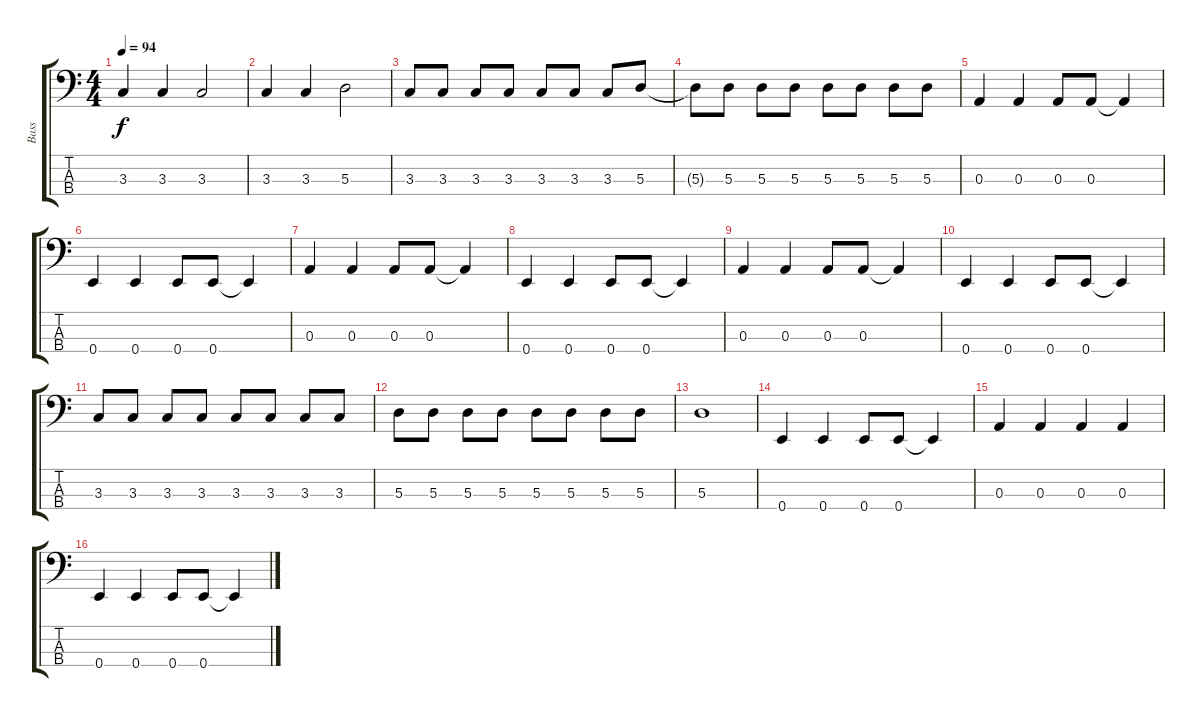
\track ("Bass" "Bass") {instrument electricbassfinger}
\staff {score tabs}
\tuning (G2 D2 A1 E1) {hide}
\ts (4 4)
\tempo 94
\clef f4
\ks c
3.3.4{dy f} 3.3.4 3.3.2 |
3.3.4 3.3.4 5.3.2 |
3.3.8 3.3.8 3.3.8 3.3.8 3.3.8 3.3.8 3.3.8 5.3.8 |
5.3{t}.8 5.3.8 5.3.8 5.3.8 5.3.8 5.3.8 5.3.8 5.3.8 |
0.3.4 0.3.4 0.3.8 0.3.8 0.3{t}.4 |
0.4.4 0.4.4 0.4.8 0.4.8 0.4{t}.4 |
0.3.4 0.3.4 0.3.8 0.3.8 0.3{t}.4 |
0.4.4 0.4.4 0.4.8 0.4.8 0.4{t}.4 |
0.3.4 0.3.4 0.3.8 0.3.8 0.3{t}.4 |
0.4.4 0.4.4 0.4.8 0.4.8 0.4{t}.4 |
3.3.8 3.3.8 3.3.8 3.3.8 3.3.8 3.3.8 3.3.8 3.3.8 |
5.3.8 5.3.8 5.3.8 5.3.8 5.3.8 5.3.8 5.3.8 5.3.8 |
5.3.1 |
0.4.4 0.4.4 0.4.8 0.4.8 0.4{t}.4 |
0.3.4 0.3.4 0.3.4 0.3.4 |
0.4.4 0.4.4 0.4.8 0.4.8 0.4{t}.4
